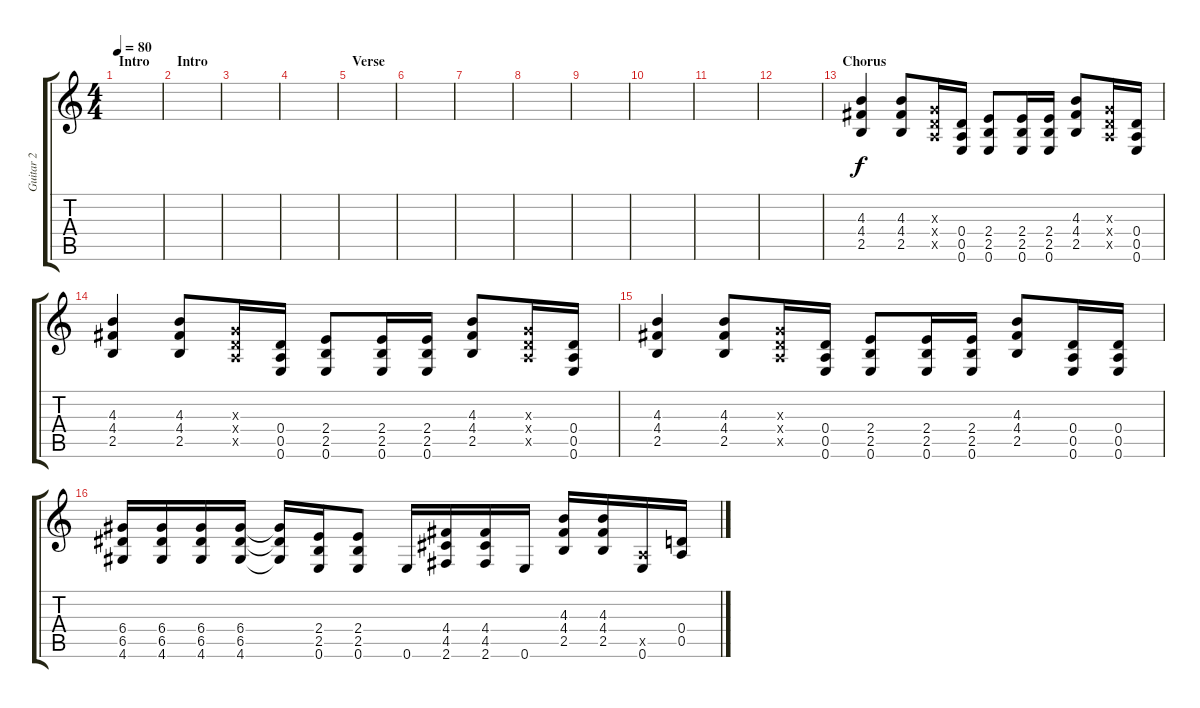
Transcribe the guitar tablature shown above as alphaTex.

\track ("Guitar 2" "Guitar 2") {instrument overdrivenguitar}
\staff {score tabs}
\tuning (E4 B3 G3 D3 A2 E2) {hide}
\ts (4 4)
\section ("" "Intro")
\tempo 80
\clef g2
\ks c
|
\section ("" "Intro")
|
|
|
\section ("" "Verse")
|
|
|
|
|
|
|
|
\section ("" "Chorus")
(4.3 4.4 2.5).4 (4.3 4.4 2.5).8 (0.3{x} 0.4{x} 0.5{x}).16 (0.4 0.5 0.6).16 (2.4 2.5 0.6).8 (2.4 2.5 0.6).16 (2.4 2.5 0.6).16 (4.3 4.4 2.5).8 (0.3{x} 0.4{x} 0.5{x}).16 (0.4 0.5 0.6).16 |
(4.3 4.4 2.5).4 (4.3 4.4 2.5).8 (0.3{x} 0.4{x} 0.5{x}).16 (0.4 0.5 0.6).16 (2.4 2.5 0.6).8 (2.4 2.5 0.6).16 (2.4 2.5 0.6).16 (4.3 4.4 2.5).8 (0.3{x} 0.4{x} 0.5{x}).16 (0.4 0.5 0.6).16 |
(4.3 4.4 2.5).4 (4.3 4.4 2.5).8 (0.3{x} 0.4{x} 0.5{x}).16 (0.4 0.5 0.6).16 (2.4 2.5 0.6).8 (2.4 2.5 0.6).16 (2.4 2.5 0.6).16 (4.3 4.4 2.5).8 (0.4 0.5 0.6).16 (0.4 0.5 0.6).16 |
(6.4 6.5 4.6).16 (6.4 6.5 4.6).16 (6.4 6.5 4.6).16 (6.4 6.5 4.6).16 (6.4{t} 6.5{t} 4.6{t}).16 (2.4 2.5 0.6).16 (2.4 2.5 0.6).8 0.6.16 (4.4 4.5 2.6).16 (4.4 4.5 2.6).16 0.6.16 (4.3 4.4 2.5).16 (4.3 4.4 2.5).16 (0.5{x} 0.6).16 (0.4 0.5).16
